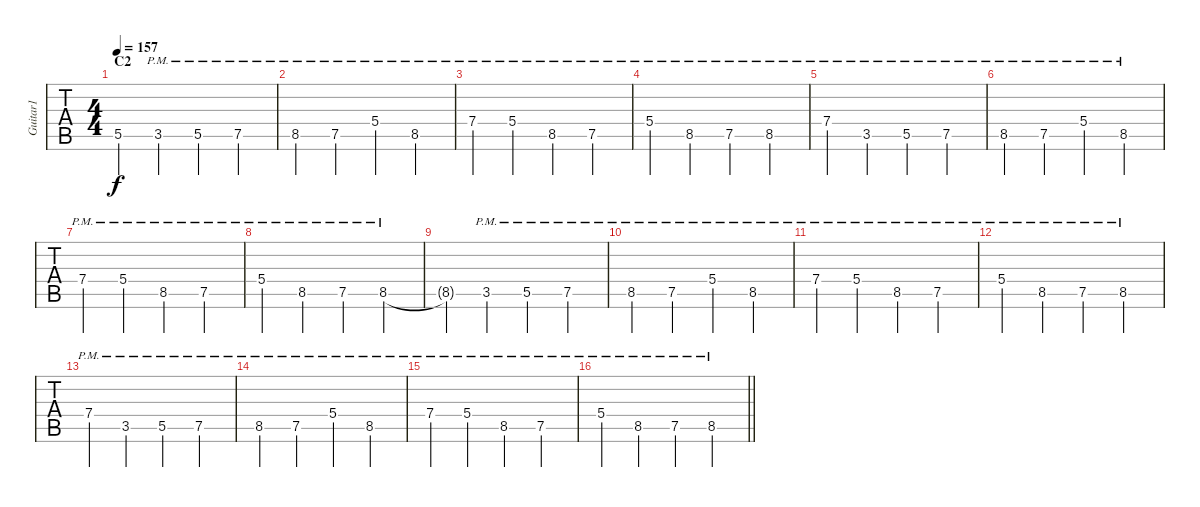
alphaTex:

\track ("Guitar1" "Guitar1") {instrument overdrivenguitar}
\staff {tabs}
\tuning (E4 B3 G3 D3 A2 D2) {hide}
\ts (4 4)
\section ("" "C2")
\tempo 157
\clef g2
\ks c
5.5{t}.4{dy f} 3.5{pm}.4 5.5{pm}.4 7.5{pm}.4 |
8.5{pm}.4 7.5{pm}.4 5.4{pm}.4 8.5{pm}.4 |
7.4{pm}.4 5.4{pm}.4 8.5{pm}.4 7.5{pm}.4 |
5.4{pm}.4 8.5{pm}.4 7.5{pm}.4 8.5{pm}.4 |
7.4{pm}.4 3.5{pm}.4 5.5{pm}.4 7.5{pm}.4 |
8.5{pm}.4 7.5{pm}.4 5.4{pm}.4 8.5{pm}.4 |
7.4{pm}.4 5.4{pm}.4 8.5{pm}.4 7.5{pm}.4 |
5.4{pm}.4 8.5{pm}.4 7.5{pm}.4 8.5{pm}.4 |
8.5{t}.4 3.5{pm}.4 5.5{pm}.4 7.5{pm}.4 |
8.5{pm}.4 7.5{pm}.4 5.4{pm}.4 8.5{pm}.4 |
7.4{pm}.4 5.4{pm}.4 8.5{pm}.4 7.5{pm}.4 |
5.4{pm}.4 8.5{pm}.4 7.5{pm}.4 8.5{pm}.4 |
7.4{pm}.4 3.5{pm}.4 5.5{pm}.4 7.5{pm}.4 |
8.5{pm}.4 7.5{pm}.4 5.4{pm}.4 8.5{pm}.4 |
7.4{pm}.4 5.4{pm}.4 8.5{pm}.4 7.5{pm}.4 |
\barLineRight lightlight
5.4{pm}.4 8.5{pm}.4 7.5{pm}.4 8.5{pm}.4
